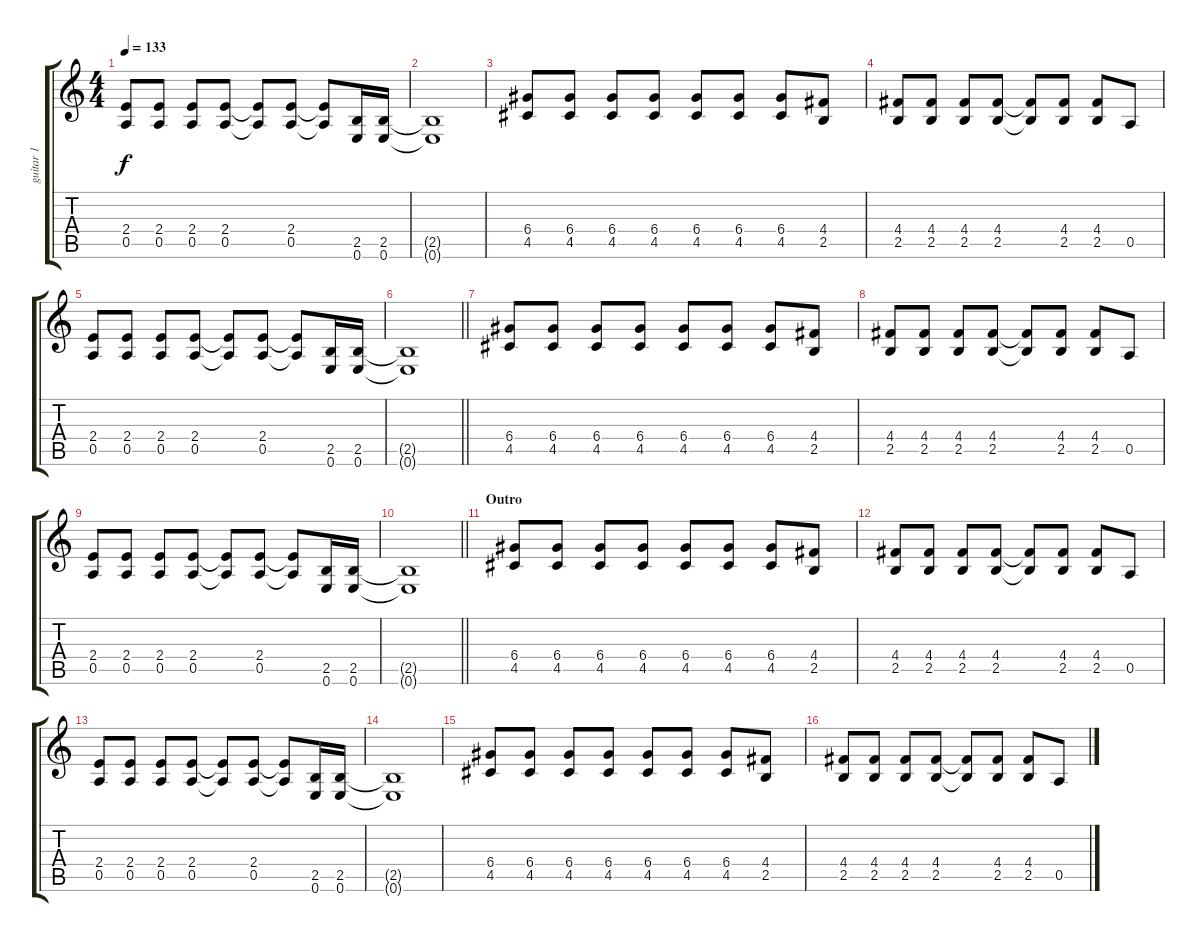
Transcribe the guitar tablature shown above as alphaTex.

\track ("guitar 1" "guitar 1") {instrument distortionguitar}
\staff {score tabs}
\tuning (E4 B3 G3 D3 A2 E2) {hide}
\ts (4 4)
\tempo 133
\clef g2
\ks c
(2.4 0.5).8{dy f} (2.4 0.5).8 (2.4 0.5).8 (2.4 0.5).8 (2.4{t} 0.5{t}).8 (2.4 0.5).8 (2.4{t} 0.5{t}).8 (2.5 0.6).16 (2.5 0.6).16 |
(2.5{t} 0.6{t}).1 |
(6.4 4.5).8 (6.4 4.5).8 (6.4 4.5).8 (6.4 4.5).8 (6.4 4.5).8 (6.4 4.5).8 (6.4 4.5).8 (4.4 2.5).8 |
(4.4 2.5).8 (4.4 2.5).8 (4.4 2.5).8 (4.4 2.5).8 (4.4{t} 2.5{t}).8 (4.4 2.5).8 (4.4 2.5).8 0.5.8 |
(2.4 0.5).8 (2.4 0.5).8 (2.4 0.5).8 (2.4 0.5).8 (2.4{t} 0.5{t}).8 (2.4 0.5).8 (2.4{t} 0.5{t}).8 (2.5 0.6).16 (2.5 0.6).16 |
\barLineRight lightlight
(2.5{t} 0.6{t}).1 |
(6.4 4.5).8 (6.4 4.5).8 (6.4 4.5).8 (6.4 4.5).8 (6.4 4.5).8 (6.4 4.5).8 (6.4 4.5).8 (4.4 2.5).8 |
(4.4 2.5).8 (4.4 2.5).8 (4.4 2.5).8 (4.4 2.5).8 (4.4{t} 2.5{t}).8 (4.4 2.5).8 (4.4 2.5).8 0.5.8 |
(2.4 0.5).8 (2.4 0.5).8 (2.4 0.5).8 (2.4 0.5).8 (2.4{t} 0.5{t}).8 (2.4 0.5).8 (2.4{t} 0.5{t}).8 (2.5 0.6).16 (2.5 0.6).16 |
\barLineRight lightlight
(2.5{t} 0.6{t}).1 |
\section ("" "Outro")
(6.4 4.5).8 (6.4 4.5).8 (6.4 4.5).8 (6.4 4.5).8 (6.4 4.5).8 (6.4 4.5).8 (6.4 4.5).8 (4.4 2.5).8 |
(4.4 2.5).8 (4.4 2.5).8 (4.4 2.5).8 (4.4 2.5).8 (4.4{t} 2.5{t}).8 (4.4 2.5).8 (4.4 2.5).8 0.5.8 |
(2.4 0.5).8 (2.4 0.5).8 (2.4 0.5).8 (2.4 0.5).8 (2.4{t} 0.5{t}).8 (2.4 0.5).8 (2.4{t} 0.5{t}).8 (2.5 0.6).16 (2.5 0.6).16 |
(2.5{t} 0.6{t}).1 |
(6.4 4.5).8 (6.4 4.5).8 (6.4 4.5).8 (6.4 4.5).8 (6.4 4.5).8 (6.4 4.5).8 (6.4 4.5).8 (4.4 2.5).8 |
(4.4 2.5).8 (4.4 2.5).8 (4.4 2.5).8 (4.4 2.5).8 (4.4{t} 2.5{t}).8 (4.4 2.5).8 (4.4 2.5).8 0.5.8
